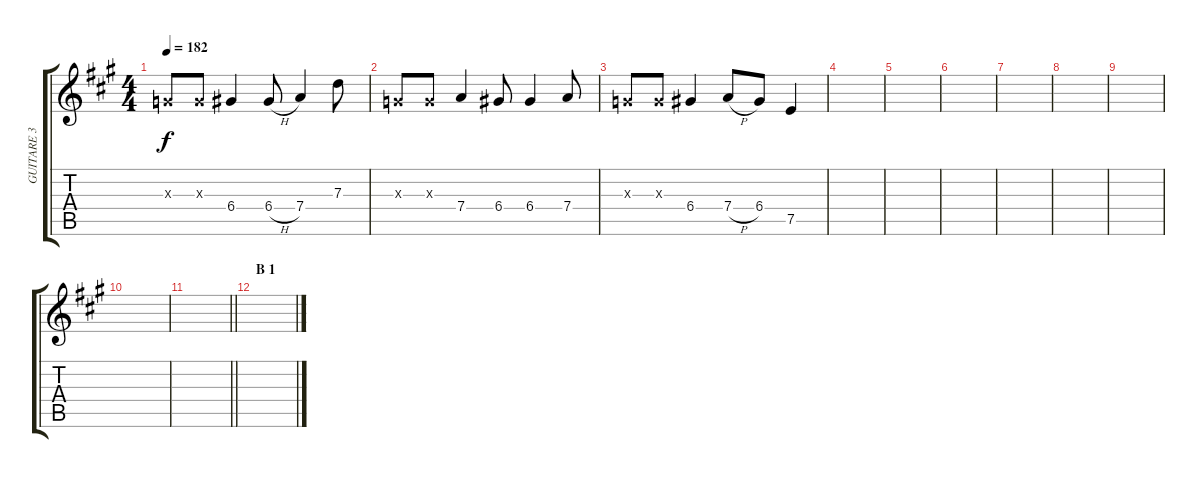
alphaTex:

\track ("GUITARE 3" "GUITARE 3") {instrument distortionguitar}
\staff {score tabs}
\tuning (E4 B3 G3 D3 A2 E2) {hide}
\ts (4 4)
\tempo 182
\clef g2
\ks a
0.3{x}.8{dy f} 0.3{x}.8 6.4.4 6.4{h}.8 7.4.4 7.3.8 |
0.3{x}.8 0.3{x}.8 7.4.4 6.4.8 6.4.4 7.4.8 |
0.3{x}.8 0.3{x}.8 6.4.4 7.4{h}.8 6.4.8 7.5.4 |
|
|
|
|
|
|
|
\barLineRight lightlight
|
\section ("" "B 1")
